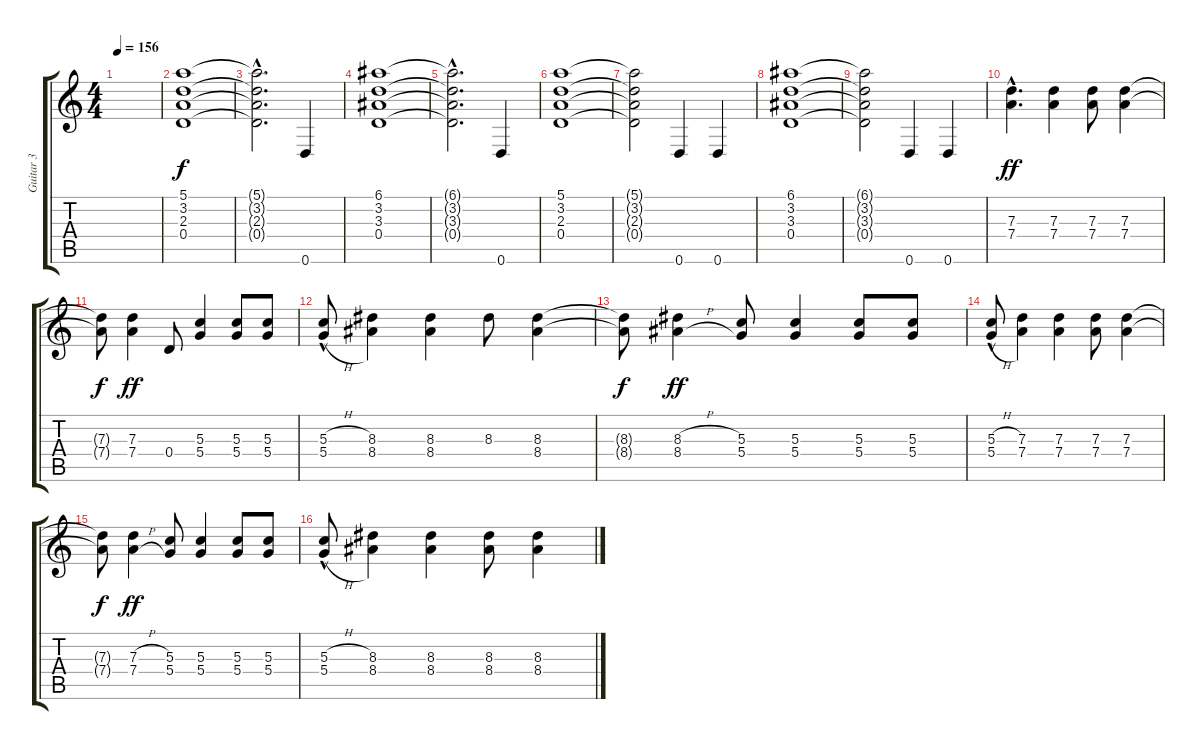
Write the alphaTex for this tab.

\track ("Guitar 3" "Guitar 3") {instrument electricguitarjazz}
\staff {score tabs}
\tuning (E4 B3 G3 D3 A2 D2) {hide}
\ts (4 4)
\tempo 156
\clef g2
\ks c
|
(5.1 3.2 2.3 0.4).1 |
(5.1{hac t} 3.2{hac t} 2.3{hac t} 0.4{hac t}).2{d} 0.6.4 |
(6.1 3.2 3.3 0.4).1 |
(6.1{hac t} 3.2{hac t} 3.3{hac t} 0.4{hac t}).2{d} 0.6.4 |
(5.1 3.2 2.3 0.4).1 |
(5.1{t} 3.2{t} 2.3{t} 0.4{t}).2 0.6.4 0.6.4 |
(6.1 3.2 3.3 0.4).1 |
(6.1{t} 3.2{t} 3.3{t} 0.4{t}).2 0.6.4 0.6.4 |
(7.3{hac} 7.4{hac}).4{d dy ff} (7.3 7.4).4 (7.3 7.4).8 (7.3 7.4).4 |
(7.3{t} 7.4{t}).8{dy f} (7.3 7.4).4{dy ff} 0.4.8 (5.3 5.4).4 (5.3 5.4).8 (5.3 5.4).8 |
(5.3{h} 5.4{h hac}).8 (8.3 8.4).4 (8.3 8.4).4 8.3.8 (8.3 8.4).4 |
(8.3{t} 8.4{t}).8{dy f} (8.3{h} 8.4{h}).4{dy ff} (5.3 5.4).8 (5.3 5.4).4 (5.3 5.4).8 (5.3 5.4).8 |
(5.3{h} 5.4{h hac}).8 (7.3 7.4).4 (7.3 7.4).4 (7.3 7.4).8 (7.3 7.4).4 |
(7.3{t} 7.4{t}).8{dy f} (7.3{h} 7.4{h}).4{dy ff} (5.3 5.4).8 (5.3 5.4).4 (5.3 5.4).8 (5.3 5.4).8 |
(5.3{h} 5.4{h hac}).8 (8.3 8.4).4 (8.3 8.4).4 (8.3 8.4).8 (8.3 8.4).4
